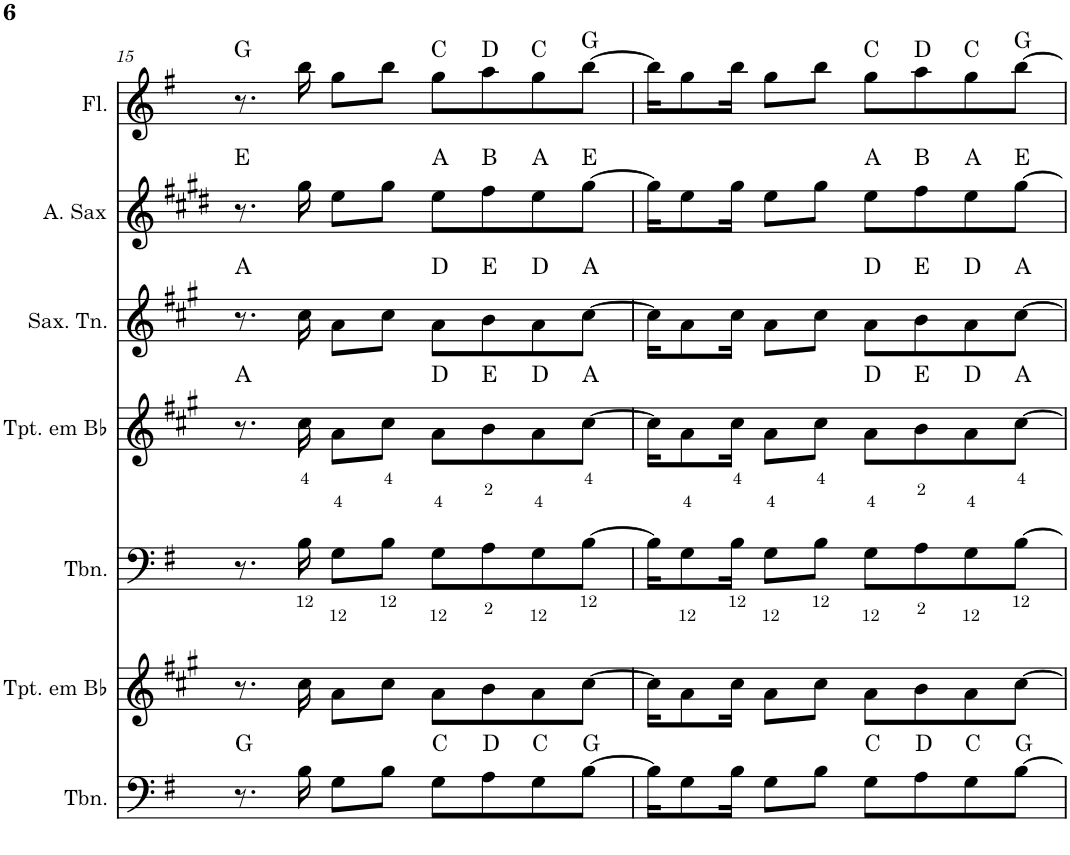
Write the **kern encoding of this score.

**kern	**harte	**kern	**kern	**kern	**harte	**kern	**harte	**kern	**harte	**kern	**harte
*part7	*part7	*part6	*part5	*part4	*part4	*part3	*part3	*part2	*part2	*part1	*part1
*staff7	*	*staff6	*staff5	*staff4	*	*staff3	*	*staff2	*	*staff1	*
*I"Trombone	*	*I"Trompete em Bb	*I"Trombone	*I"Trompete em Bb	*	*I"Saxofone Tenor	*	*I"Saxofone Alto	*	*I"Flauta Transversal	*
*I'Tbn.	*	*I'Tpt. em Bb	*I'Tbn.	*I'Tpt. em Bb	*	*I'Sax. Tn.	*	*	*	*I'Fl.	*
!!LO:PB:g=z
*clefF4	*	*clefG2	*clefF4	*clefG2	*	*clefG2	*	*clefG2	*	*clefG2	*
*	*	*Trd1c2	*	*Trd1c2	*	*Trd8c14	*	*Trd5c9	*	*	*
*k[f#]	*	*k[f#c#g#]	*k[f#]	*k[f#c#g#]	*	*k[f#c#g#]	*	*k[f#c#g#d#]	*	*k[f#]	*
*G:	*	*A:	*G:	*A:	*	*A:	*	*E:	*	*G:	*
*M4/4	*	*M4/4	*M4/4	*M4/4	*	*M4/4	*	*M4/4	*	*M4/4	*
=15	=15	=15	=15	=15	=15	=15	=15	=15	=15	=15	=15
8.r	G:maj	8.r	8.r	8.r	A:maj	8.r	A:maj	8.r	E:maj	8.r	G:maj
16B\	.	16cc#\	16B\	16cc#\	.	16cc#\	.	16gg#\	.	16bb\	.
8G\L	.	8a\L	8G\L	8a\L	.	8a\L	.	8ee\L	.	8gg\L	.
8B\J	.	8cc#\J	8B\J	8cc#\J	.	8cc#\J	.	8gg#\J	.	8bb\J	.
8G\L	C:maj	8a\L	8G\L	8a\L	D:maj	8a\L	D:maj	8ee\L	A:maj	8gg\L	C:maj
8A\	D:maj	8b\	8A\	8b\	E:maj	8b\	E:maj	8ff#\	B:maj	8aa\	D:maj
8G\	C:maj	8a\	8G\	8a\	D:maj	8a\	D:maj	8ee\	A:maj	8gg\	C:maj
[8B\J	G:maj	[8cc#\J	[8B\J	[8cc#\J	A:maj	[8cc#\J	A:maj	[8gg#\J	E:maj	[8bb\J	G:maj
=16	=16	=16	=16	=16	=16	=16	=16	=16	=16	=16	=16
16B\KL]	.	16cc#\KL]	16B\KL]	16cc#\KL]	.	16cc#\KL]	.	16gg#\KL]	.	16bb\KL]	.
8G\	.	8a\	8G\	8a\	.	8a\	.	8ee\	.	8gg\	.
16B\Jk	.	16cc#\Jk	16B\Jk	16cc#\Jk	.	16cc#\Jk	.	16gg#\Jk	.	16bb\Jk	.
8G\L	.	8a\L	8G\L	8a\L	.	8a\L	.	8ee\L	.	8gg\L	.
8B\J	.	8cc#\J	8B\J	8cc#\J	.	8cc#\J	.	8gg#\J	.	8bb\J	.
8G\L	C:maj	8a\L	8G\L	8a\L	D:maj	8a\L	D:maj	8ee\L	A:maj	8gg\L	C:maj
8A\	D:maj	8b\	8A\	8b\	E:maj	8b\	E:maj	8ff#\	B:maj	8aa\	D:maj
8G\	C:maj	8a\	8G\	8a\	D:maj	8a\	D:maj	8ee\	A:maj	8gg\	C:maj
[8B\J	G:maj	[8cc#\J	[8B\J	[8cc#\J	A:maj	[8cc#\J	A:maj	[8gg#\J	E:maj	[8bb\J	G:maj
=	=	=	=	=	=	=	=	=	=	=	=
*-	*-	*-	*-	*-	*-	*-	*-	*-	*-	*-	*-
